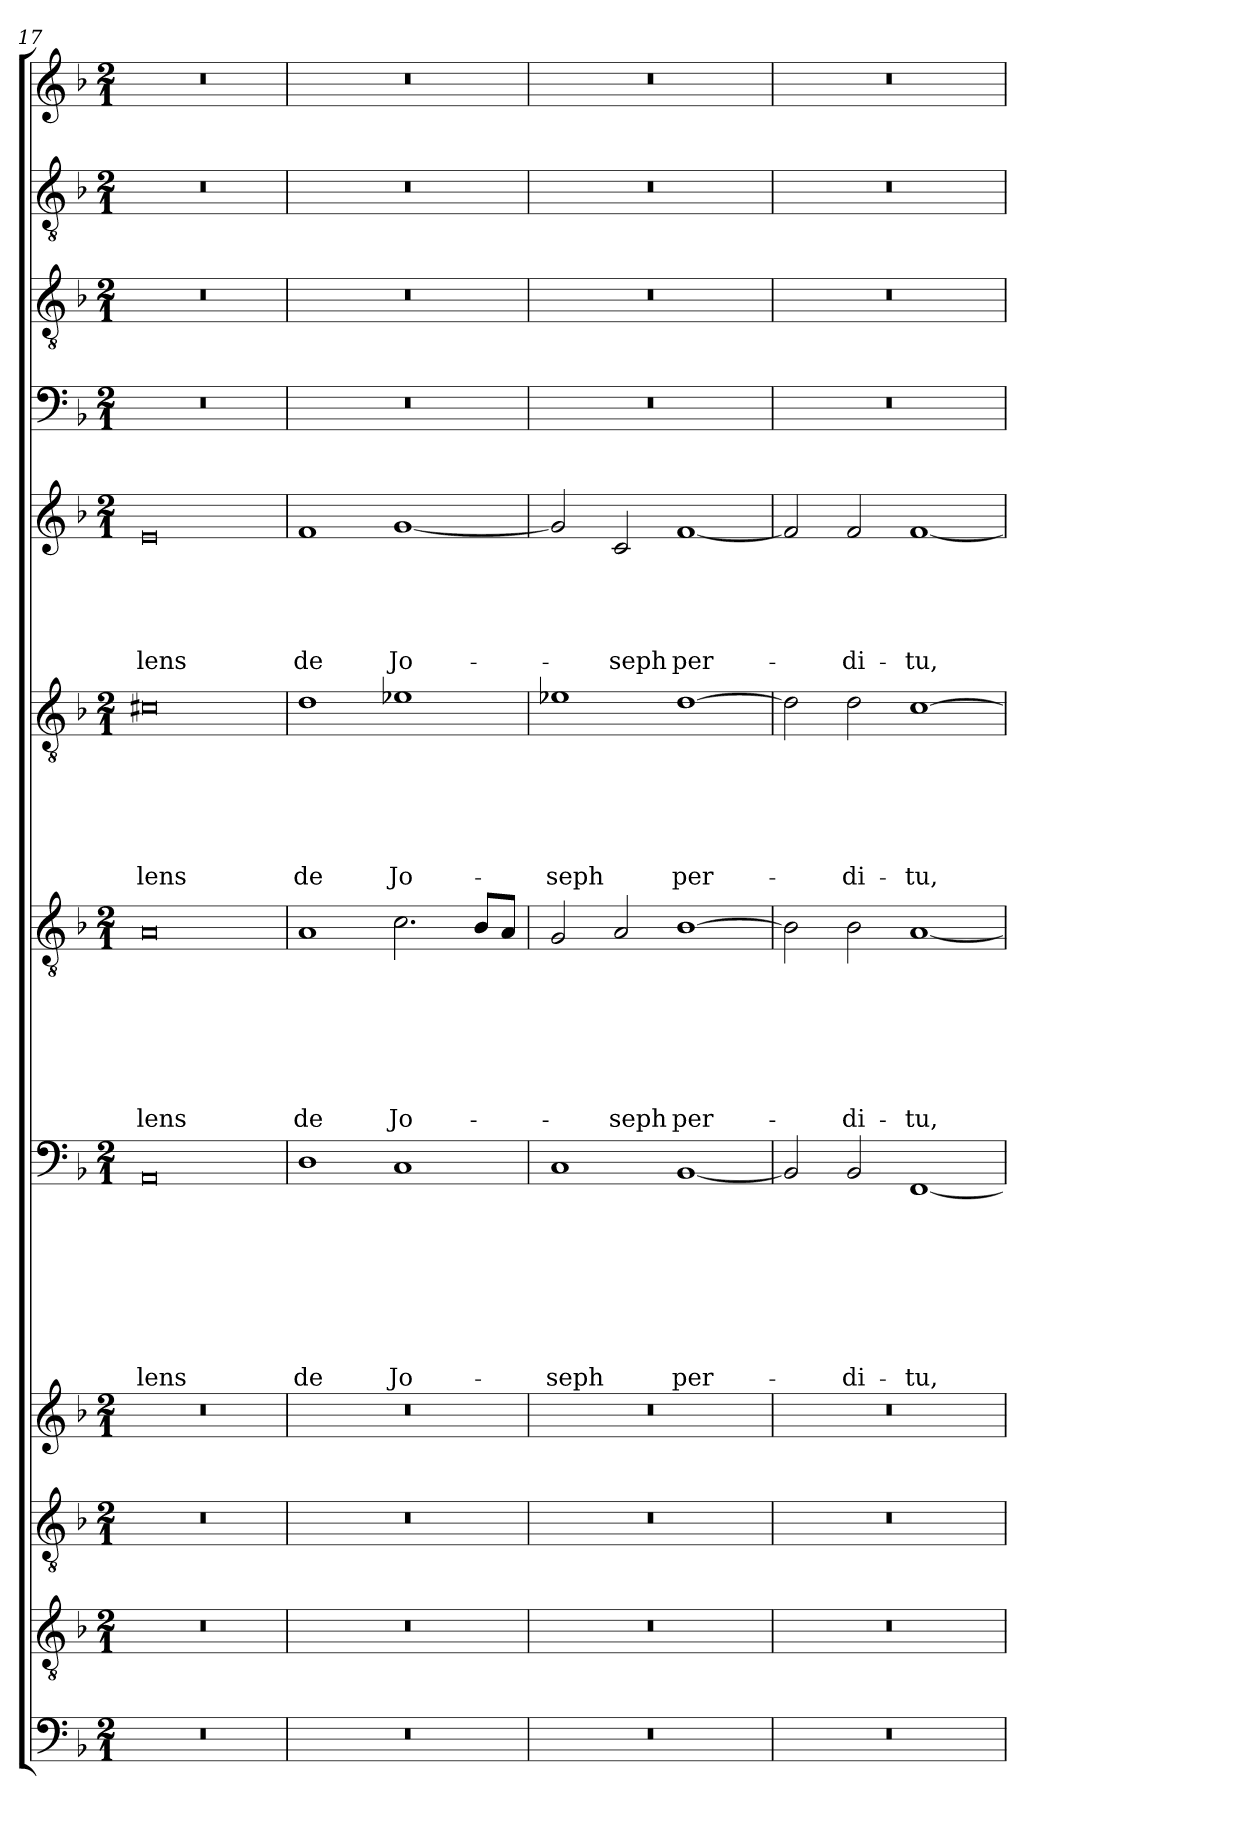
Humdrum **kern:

**kern	**kern	**kern	**kern	**kern	**text	**text	**text	**text	**text	**text	**text	**text	**kern	**text	**text	**text	**text	**text	**text	**text	**kern	**text	**text	**text	**text	**text	**text	**kern	**text	**text	**text	**text	**text	**kern	**kern	**kern	**kern
*part12	*part11	*part10	*part9	*part8	*part8	*part8	*part8	*part8	*part8	*part8	*part8	*part8	*part7	*part7	*part7	*part7	*part7	*part7	*part7	*part7	*part6	*part6	*part6	*part6	*part6	*part6	*part6	*part5	*part5	*part5	*part5	*part5	*part5	*part4	*part3	*part2	*part1
*staff12	*staff11	*staff10	*staff9	*staff8	*staff8	*staff8	*staff8	*staff8	*staff8	*staff8	*staff8	*staff8	*staff7	*staff7	*staff7	*staff7	*staff7	*staff7	*staff7	*staff7	*staff6	*staff6	*staff6	*staff6	*staff6	*staff6	*staff6	*staff5	*staff5	*staff5	*staff5	*staff5	*staff5	*staff4	*staff3	*staff2	*staff1
*clefF4	*clefGv2	*clefGv2	*clefG2	*clefF4	*	*	*	*	*	*	*	*	*clefGv2	*	*	*	*	*	*	*	*clefGv2	*	*	*	*	*	*	*clefG2	*	*	*	*	*	*clefF4	*clefGv2	*clefGv2	*clefG2
*k[b-]	*k[b-]	*k[b-]	*k[b-]	*k[b-]	*	*	*	*	*	*	*	*	*k[b-]	*	*	*	*	*	*	*	*k[b-]	*	*	*	*	*	*	*k[b-]	*	*	*	*	*	*k[b-]	*k[b-]	*k[b-]	*k[b-]
*F:	*F:	*F:	*F:	*F:	*	*	*	*	*	*	*	*	*F:	*	*	*	*	*	*	*	*F:	*	*	*	*	*	*	*F:	*	*	*	*	*	*F:	*F:	*F:	*F:
*M2/1	*M2/1	*M2/1	*M2/1	*M2/1	*	*	*	*	*	*	*	*	*M2/1	*	*	*	*	*	*	*	*M2/1	*	*	*	*	*	*	*M2/1	*	*	*	*	*	*M2/1	*M2/1	*M2/1	*M2/1
=17	=17	=17	=17	=17	=17	=17	=17	=17	=17	=17	=17	=17	=17	=17	=17	=17	=17	=17	=17	=17	=17	=17	=17	=17	=17	=17	=17	=17	=17	=17	=17	=17	=17	=17	=17	=17	=17
!	!	!	!	!	!	!	!	!	!	!	!	!LO:LY:b	!	!	!	!	!	!	!	!LO:LY:b	!	!	!	!	!	!	!LO:LY:b	!	!	!	!	!	!LO:LY:b	!	!	!	!
0r	0r	0r	0r	0AA	.	.	.	.	.	.	.	-lens	0A	.	.	.	.	.	.	-lens	0c#X	.	.	.	.	.	-lens	0e	.	.	.	.	-lens	0r	0r	0r	0r
=18	=18	=18	=18	=18	=18	=18	=18	=18	=18	=18	=18	=18	=18	=18	=18	=18	=18	=18	=18	=18	=18	=18	=18	=18	=18	=18	=18	=18	=18	=18	=18	=18	=18	=18	=18	=18	=18
!	!	!	!	!	!	!	!	!	!	!	!	!LO:LY:b	!	!	!	!	!	!	!	!LO:LY:b	!	!	!	!	!	!	!LO:LY:b	!	!	!	!	!	!LO:LY:b	!	!	!	!
0r	0r	0r	0r	1D	.	.	.	.	.	.	.	de	1A	.	.	.	.	.	.	de	1d	.	.	.	.	.	de	1f	.	.	.	.	de	0r	0r	0r	0r
!	!	!	!	!	!	!	!	!	!	!	!	!LO:LY:b	!	!	!	!	!	!	!	!LO:LY:b	!	!	!	!	!	!	!LO:LY:b	!	!	!	!	!	!LO:LY:b	!	!	!	!
.	.	.	.	1C	.	.	.	.	.	.	.	Jo-	2.c\	.	.	.	.	.	.	Jo-	1e-X	.	.	.	.	.	Jo-	[1g	.	.	.	.	Jo-	.	.	.	.
.	.	.	.	.	.	.	.	.	.	.	.	.	8B-/L	.	.	.	.	.	.	.	.	.	.	.	.	.	.	.	.	.	.	.	.	.	.	.	.
.	.	.	.	.	.	.	.	.	.	.	.	.	8A/J	.	.	.	.	.	.	.	.	.	.	.	.	.	.	.	.	.	.	.	.	.	.	.	.
!!LO:PB:g=z
=19	=19	=19	=19	=19	=19	=19	=19	=19	=19	=19	=19	=19	=19	=19	=19	=19	=19	=19	=19	=19	=19	=19	=19	=19	=19	=19	=19	=19	=19	=19	=19	=19	=19	=19	=19	=19	=19
!	!	!	!	!	!	!	!	!	!	!	!	!LO:LY:b	!	!	!	!	!	!	!	!	!	!	!	!	!	!	!LO:LY:b	!	!	!	!	!	!	!	!	!	!
0r	0r	0r	0r	1C	.	.	.	.	.	.	.	-seph	2G/	.	.	.	.	.	.	.	1e-X	.	.	.	.	.	-seph	2g/]	.	.	.	.	.	0r	0r	0r	0r
!	!	!	!	!	!	!	!	!	!	!	!	!	!	!	!	!	!	!	!	!LO:LY:b	!	!	!	!	!	!	!	!	!	!	!	!	!LO:LY:b	!	!	!	!
.	.	.	.	.	.	.	.	.	.	.	.	.	2A/	.	.	.	.	.	.	-seph	.	.	.	.	.	.	.	2c/	.	.	.	.	-seph	.	.	.	.
!	!	!	!	!	!	!	!	!	!	!	!	!LO:LY:b	!	!	!	!	!	!	!	!LO:LY:b	!	!	!	!	!	!	!LO:LY:b	!	!	!	!	!	!LO:LY:b	!	!	!	!
.	.	.	.	[1BB-	.	.	.	.	.	.	.	per-	[1B-	.	.	.	.	.	.	per-	[1d	.	.	.	.	.	per-	[1f	.	.	.	.	per-	.	.	.	.
=20	=20	=20	=20	=20	=20	=20	=20	=20	=20	=20	=20	=20	=20	=20	=20	=20	=20	=20	=20	=20	=20	=20	=20	=20	=20	=20	=20	=20	=20	=20	=20	=20	=20	=20	=20	=20	=20
0r	0r	0r	0r	2BB-/]	.	.	.	.	.	.	.	.	2B-\]	.	.	.	.	.	.	.	2d\]	.	.	.	.	.	.	2f/]	.	.	.	.	.	0r	0r	0r	0r
!	!	!	!	!	!	!	!	!	!	!	!	!LO:LY:b	!	!	!	!	!	!	!	!LO:LY:b	!	!	!	!	!	!	!LO:LY:b	!	!	!	!	!	!LO:LY:b	!	!	!	!
.	.	.	.	2BB-/	.	.	.	.	.	.	.	-di-	2B-\	.	.	.	.	.	.	-di-	2d\	.	.	.	.	.	-di-	2f/	.	.	.	.	-di-	.	.	.	.
!	!	!	!	!	!	!	!	!	!	!	!	!LO:LY:b	!	!	!	!	!	!	!	!LO:LY:b	!	!	!	!	!	!	!LO:LY:b	!	!	!	!	!	!LO:LY:b	!	!	!	!
.	.	.	.	[1FF	.	.	.	.	.	.	.	-tu,	[1A	.	.	.	.	.	.	-tu,	[1c	.	.	.	.	.	-tu,	[1f	.	.	.	.	-tu,	.	.	.	.
=	=	=	=	=	=	=	=	=	=	=	=	=	=	=	=	=	=	=	=	=	=	=	=	=	=	=	=	=	=	=	=	=	=	=	=	=	=
*-	*-	*-	*-	*-	*-	*-	*-	*-	*-	*-	*-	*-	*-	*-	*-	*-	*-	*-	*-	*-	*-	*-	*-	*-	*-	*-	*-	*-	*-	*-	*-	*-	*-	*-	*-	*-	*-
